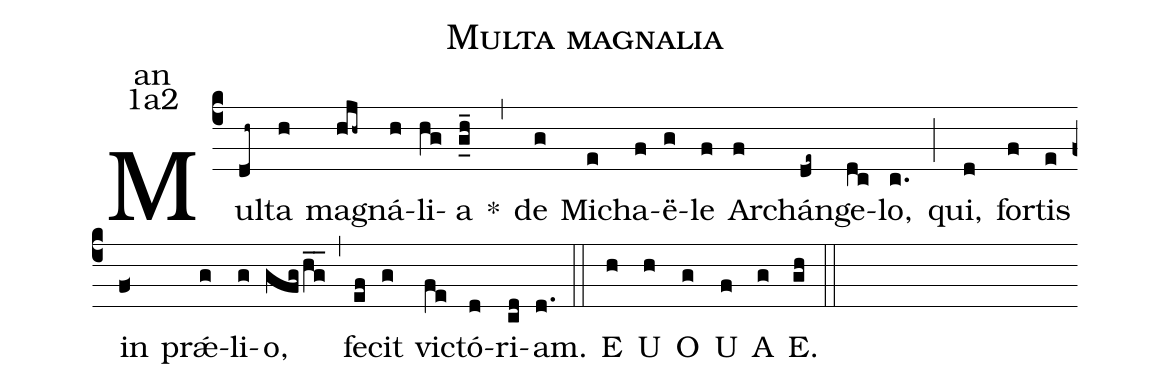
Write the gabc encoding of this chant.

name:Multa magnalia;
office-part:an;
mode:1a2;
%%
(c4)Mul(dh~)ta(h) ma(hjh~)gná(h)li(hg)a(g_h_) <sp>*</sp>(,)
de(g) Mi(e)cha(f)ë(g)le(f) Ar(f)chán(de~)ge(dc)lo,(c.) (;) qui,(d) for(f)tis(e) in(f<) prǽ(g)li(g)o,(gfg/hg__) (,) fe(ef)cit(g) vi(fe)ctó(d)ri(cd)am.(d.) (::)
<eu>E(h) U(h) O(g) U(f) A(g) E.(gh) </eu>(::)
